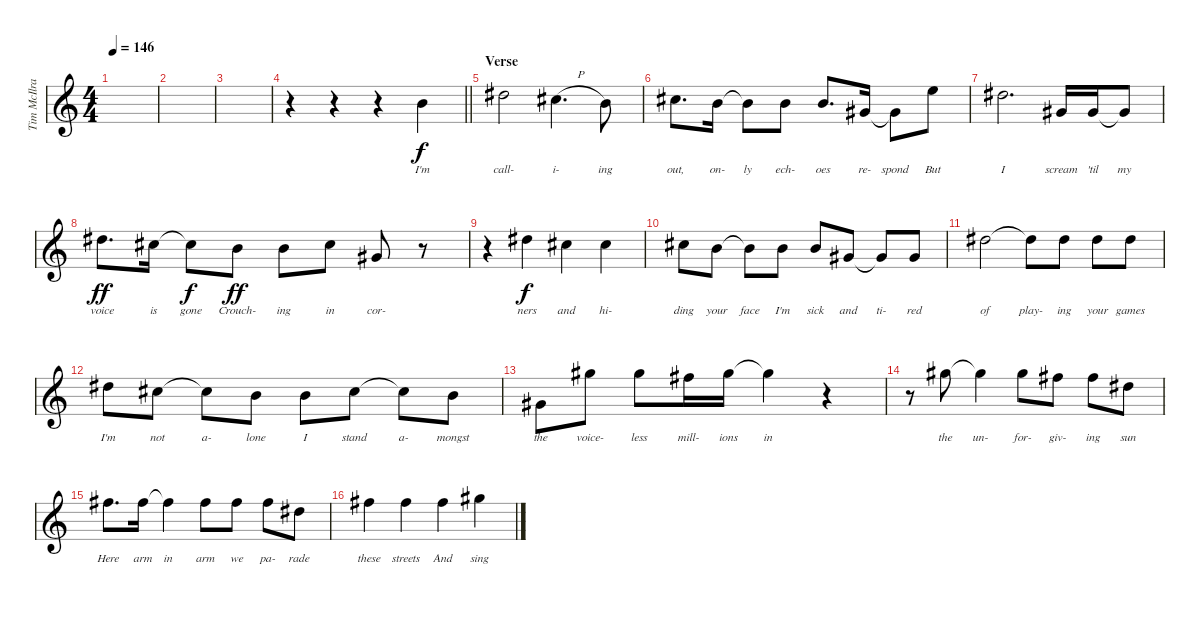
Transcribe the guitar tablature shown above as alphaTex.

\track ("Tim McIlrath - Vocals" "Tim McIlra") {instrument distortionguitar}
\staff {score}
\tuning (Eb4 Bb3 Gb3 Db3 Ab2 Eb2) {hide}
\ts (4 4)
\tempo 146
\clef g2
\ks c
|
|
|
\barLineRight lightlight
r.4 r.4 r.4 1.2.4{lyrics (0 "I'm") lyrics (1 "") lyrics (2 "") lyrics (3 "") lyrics (4 "")} |
\section ("" "Verse")
0.1.2{lyrics (0 "call-") lyrics (1 "") lyrics (2 "") lyrics (3 "") lyrics (4 "")} 3.2{h}.4{d lyrics (0 "i-") lyrics (1 "") lyrics (2 "") lyrics (3 "") lyrics (4 "")} 1.2.8{lyrics (0 "ing") lyrics (1 "") lyrics (2 "") lyrics (3 "") lyrics (4 "")} |
3.2.8{d lyrics (0 "out,") lyrics (1 "") lyrics (2 "") lyrics (3 "") lyrics (4 "")} 1.2.16{lyrics (0 "on-") lyrics (1 "") lyrics (2 "") lyrics (3 "") lyrics (4 "")} 1.2{t}.8{lyrics (0 "ly") lyrics (1 "") lyrics (2 "") lyrics (3 "") lyrics (4 "")} 1.2.8{lyrics (0 "ech-") lyrics (1 "") lyrics (2 "") lyrics (3 "") lyrics (4 "")} 1.2.8{d lyrics (0 "oes") lyrics (1 "") lyrics (2 "") lyrics (3 "") lyrics (4 "")} 2.3.16{lyrics (0 "re-") lyrics (1 "") lyrics (2 "") lyrics (3 "") lyrics (4 "")} 2.3{t}.8{lyrics (0 "spond") lyrics (1 "") lyrics (2 "") lyrics (3 "") lyrics (4 "")} 6.2.8{lyrics (0 "But") lyrics (1 "") lyrics (2 "") lyrics (3 "") lyrics (4 "")} |
5.2.2{d lyrics (0 "I") lyrics (1 "") lyrics (2 "") lyrics (3 "") lyrics (4 "")} 2.3.16{lyrics (0 "scream") lyrics (1 "") lyrics (2 "") lyrics (3 "") lyrics (4 "")} 2.3.16{lyrics (0 "'til") lyrics (1 "") lyrics (2 "") lyrics (3 "") lyrics (4 "")} 2.3{t}.8{lyrics (0 "my") lyrics (1 "") lyrics (2 "") lyrics (3 "") lyrics (4 "") dy f} |
5.2.8{d lyrics (0 "voice") lyrics (1 "") lyrics (2 "") lyrics (3 "") lyrics (4 "") dy ff} 3.2.16{lyrics (0 "is") lyrics (1 "") lyrics (2 "") lyrics (3 "") lyrics (4 "")} 3.2{t}.8{lyrics (0 "gone") lyrics (1 "") lyrics (2 "") lyrics (3 "") lyrics (4 "") dy f} 1.2.8{lyrics (0 "Crouch-") lyrics (1 "") lyrics (2 "") lyrics (3 "") lyrics (4 "") dy ff} 1.2.8{lyrics (0 "ing") lyrics (1 "") lyrics (2 "") lyrics (3 "") lyrics (4 "")} 3.2.8{lyrics (0 "in") lyrics (1 "") lyrics (2 "") lyrics (3 "") lyrics (4 "")} 2.3.8{lyrics (0 "cor-") lyrics (1 "") lyrics (2 "") lyrics (3 "") lyrics (4 "")} r.8 |
r.4 5.2.4{lyrics (0 "ners") lyrics (1 "") lyrics (2 "") lyrics (3 "") lyrics (4 "") dy f} 3.2.4{lyrics (0 "and") lyrics (1 "") lyrics (2 "") lyrics (3 "") lyrics (4 "")} 3.2.4{lyrics (0 "hi-") lyrics (1 "") lyrics (2 "") lyrics (3 "") lyrics (4 "")} |
3.2.8{lyrics (0 "ding") lyrics (1 "") lyrics (2 "") lyrics (3 "") lyrics (4 "")} 5.3.8{lyrics (0 "your") lyrics (1 "") lyrics (2 "") lyrics (3 "") lyrics (4 "")} 5.3{t}.8{lyrics (0 "face") lyrics (1 "") lyrics (2 "") lyrics (3 "") lyrics (4 "")} 5.3.8{lyrics (0 "I'm") lyrics (1 "") lyrics (2 "") lyrics (3 "") lyrics (4 "")} 5.3.8{lyrics (0 "sick") lyrics (1 "") lyrics (2 "") lyrics (3 "") lyrics (4 "")} 2.3.8{lyrics (0 "and") lyrics (1 "") lyrics (2 "") lyrics (3 "") lyrics (4 "")} 2.3{t}.8{lyrics (0 "ti-") lyrics (1 "") lyrics (2 "") lyrics (3 "") lyrics (4 "")} 2.3.8{lyrics (0 "red") lyrics (1 "") lyrics (2 "") lyrics (3 "") lyrics (4 "")} |
5.2.2{lyrics (0 "of") lyrics (1 "") lyrics (2 "") lyrics (3 "") lyrics (4 "")} 5.2{t}.8{lyrics (0 "play-") lyrics (1 "") lyrics (2 "") lyrics (3 "") lyrics (4 "")} 5.2.8{lyrics (0 "ing") lyrics (1 "") lyrics (2 "") lyrics (3 "") lyrics (4 "")} 5.2.8{lyrics (0 "your") lyrics (1 "") lyrics (2 "") lyrics (3 "") lyrics (4 "")} 5.2.8{lyrics (0 "games") lyrics (1 "") lyrics (2 "") lyrics (3 "") lyrics (4 "")} |
5.2.8{lyrics (0 "I'm") lyrics (1 "") lyrics (2 "") lyrics (3 "") lyrics (4 "")} 3.2.8{lyrics (0 "not") lyrics (1 "") lyrics (2 "") lyrics (3 "") lyrics (4 "")} 3.2{t}.8{lyrics (0 "a-") lyrics (1 "") lyrics (2 "") lyrics (3 "") lyrics (4 "")} 1.2.8{lyrics (0 "lone") lyrics (1 "") lyrics (2 "") lyrics (3 "") lyrics (4 "")} 1.2.8{lyrics (0 "I") lyrics (1 "") lyrics (2 "") lyrics (3 "") lyrics (4 "")} 3.2.8{lyrics (0 "stand") lyrics (1 "") lyrics (2 "") lyrics (3 "") lyrics (4 "")} 3.2{t}.8{lyrics (0 "a-") lyrics (1 "") lyrics (2 "") lyrics (3 "") lyrics (4 "")} 1.2.8{lyrics (0 "mongst") lyrics (1 "") lyrics (2 "") lyrics (3 "") lyrics (4 "")} |
2.3.8{lyrics (0 "the") lyrics (1 "") lyrics (2 "") lyrics (3 "") lyrics (4 "")} 10.2.8{lyrics (0 "voice-") lyrics (1 "") lyrics (2 "") lyrics (3 "") lyrics (4 "")} 10.2.8{lyrics (0 "less") lyrics (1 "") lyrics (2 "") lyrics (3 "") lyrics (4 "")} 8.2.16{lyrics (0 "mill-") lyrics (1 "") lyrics (2 "") lyrics (3 "") lyrics (4 "")} 10.2.16{lyrics (0 "ions") lyrics (1 "") lyrics (2 "") lyrics (3 "") lyrics (4 "")} 10.2{t}.4{lyrics (0 "in") lyrics (1 "") lyrics (2 "") lyrics (3 "") lyrics (4 "")} r.4 |
r.8 10.2.8{lyrics (0 "the") lyrics (1 "") lyrics (2 "") lyrics (3 "") lyrics (4 "")} 10.2{t}.4{lyrics (0 "un-") lyrics (1 "") lyrics (2 "") lyrics (3 "") lyrics (4 "")} 10.2.8{lyrics (0 "for-") lyrics (1 "") lyrics (2 "") lyrics (3 "") lyrics (4 "")} 8.2.8{lyrics (0 "giv-") lyrics (1 "") lyrics (2 "") lyrics (3 "") lyrics (4 "")} 8.2.8{lyrics (0 "ing") lyrics (1 "") lyrics (2 "") lyrics (3 "") lyrics (4 "")} 9.3.8{lyrics (0 "sun") lyrics (1 "") lyrics (2 "") lyrics (3 "") lyrics (4 "")} |
8.2.8{d lyrics (0 "Here") lyrics (1 "") lyrics (2 "") lyrics (3 "") lyrics (4 "")} 8.2.16{lyrics (0 "arm") lyrics (1 "") lyrics (2 "") lyrics (3 "") lyrics (4 "")} 8.2{t}.4{lyrics (0 "in") lyrics (1 "") lyrics (2 "") lyrics (3 "") lyrics (4 "")} 8.2.8{lyrics (0 "arm") lyrics (1 "") lyrics (2 "") lyrics (3 "") lyrics (4 "")} 8.2.8{lyrics (0 "we") lyrics (1 "") lyrics (2 "") lyrics (3 "") lyrics (4 "")} 8.2.8{lyrics (0 "pa-") lyrics (1 "") lyrics (2 "") lyrics (3 "") lyrics (4 "")} 5.2.8{lyrics (0 "rade") lyrics (1 "") lyrics (2 "") lyrics (3 "") lyrics (4 "")} |
8.2.4{lyrics (0 "these") lyrics (1 "") lyrics (2 "") lyrics (3 "") lyrics (4 "")} 8.2.4{lyrics (0 "streets") lyrics (1 "") lyrics (2 "") lyrics (3 "") lyrics (4 "")} 8.2.4{lyrics (0 "And") lyrics (1 "") lyrics (2 "") lyrics (3 "") lyrics (4 "")} 10.2.4{lyrics (0 "sing") lyrics (1 "") lyrics (2 "") lyrics (3 "") lyrics (4 "")}
